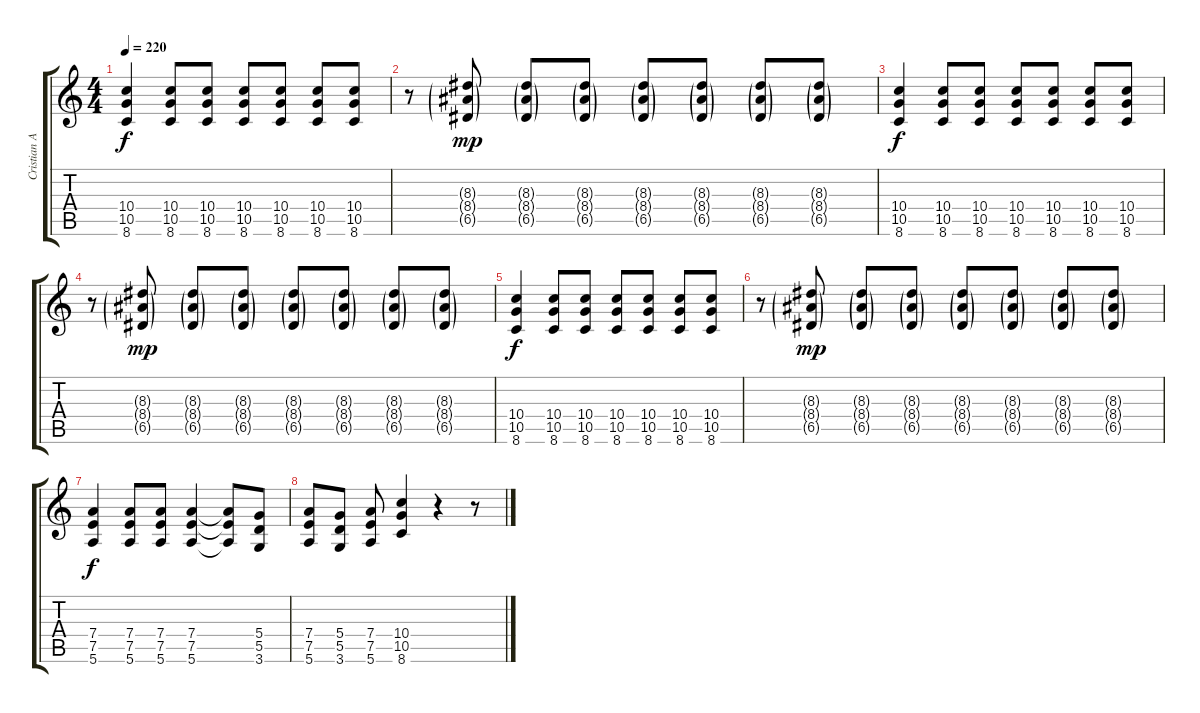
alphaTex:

\track ("Cristian Aldana" "Cristian A") {instrument distortionguitar}
\staff {score tabs}
\tuning (E4 B3 G3 D3 A2 E2) {hide}
\ts (4 4)
\tempo 220
\clef g2
\ks c
(10.4 10.5 8.6).4{dy f} (10.4 10.5 8.6).8 (10.4 10.5 8.6).8 (10.4 10.5 8.6).8 (10.4 10.5 8.6).8 (10.4 10.5 8.6).8 (10.4 10.5 8.6).8 |
r.8 (8.3{g} 8.4{g} 6.5{g}).8{dy mp} (8.3{g} 8.4{g} 6.5{g}).8 (8.3{g} 8.4{g} 6.5{g}).8 (8.3{g} 8.4{g} 6.5{g}).8 (8.3{g} 8.4{g} 6.5{g}).8 (8.3{g} 8.4{g} 6.5{g}).8 (8.3{g} 8.4{g} 6.5{g}).8 |
(10.4 10.5 8.6).4{dy f} (10.4 10.5 8.6).8 (10.4 10.5 8.6).8 (10.4 10.5 8.6).8 (10.4 10.5 8.6).8 (10.4 10.5 8.6).8 (10.4 10.5 8.6).8 |
r.8 (8.3{g} 8.4{g} 6.5{g}).8{dy mp} (8.3{g} 8.4{g} 6.5{g}).8 (8.3{g} 8.4{g} 6.5{g}).8 (8.3{g} 8.4{g} 6.5{g}).8 (8.3{g} 8.4{g} 6.5{g}).8 (8.3{g} 8.4{g} 6.5{g}).8 (8.3{g} 8.4{g} 6.5{g}).8 |
(10.4 10.5 8.6).4{dy f} (10.4 10.5 8.6).8 (10.4 10.5 8.6).8 (10.4 10.5 8.6).8 (10.4 10.5 8.6).8 (10.4 10.5 8.6).8 (10.4 10.5 8.6).8 |
r.8 (8.3{g} 8.4{g} 6.5{g}).8{dy mp} (8.3{g} 8.4{g} 6.5{g}).8 (8.3{g} 8.4{g} 6.5{g}).8 (8.3{g} 8.4{g} 6.5{g}).8 (8.3{g} 8.4{g} 6.5{g}).8 (8.3{g} 8.4{g} 6.5{g}).8 (8.3{g} 8.4{g} 6.5{g}).8 |
(7.4 7.5 5.6).4{dy f} (7.4 7.5 5.6).8 (7.4 7.5 5.6).8 (7.4 7.5 5.6).4 (7.4{t} 7.5{t} 5.6{t}).8 (5.4 5.5 3.6).8 |
(7.4 7.5 5.6).8 (5.4 5.5 3.6).8 (7.4 7.5 5.6).8 (10.4 10.5 8.6).4 r.4 r.8
